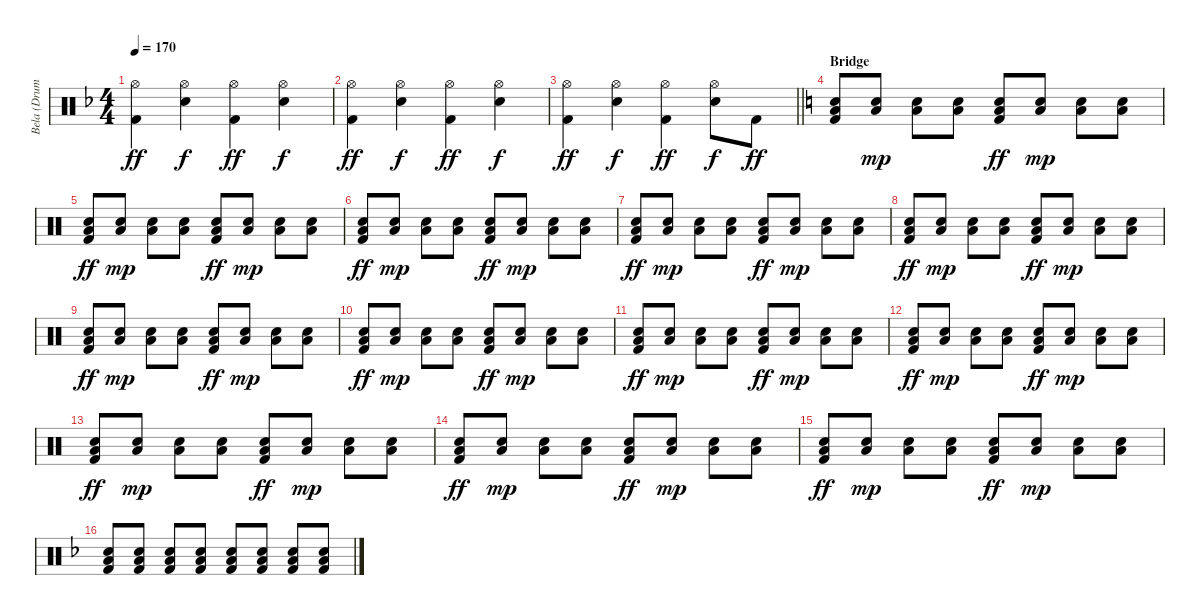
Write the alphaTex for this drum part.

\track ("Bela (Drums)" "Bela (Drum") {instrument percussion}
\staff {score}
\articulation defaults
\ts (4 4)
\tempo 170
\clef neutral
\ks f
("Hi-Hat (open)" "Kick (hit) 2").4{dy ff} ("Hi-Hat (open)" "Electric Snare (hit)").4{dy f} ("Hi-Hat (open)" "Kick (hit) 2").4{dy ff} ("Hi-Hat (open)" "Electric Snare (hit)").4{dy f} |
("Hi-Hat (open)" "Kick (hit) 2").4{dy ff} ("Hi-Hat (open)" "Electric Snare (hit)").4{dy f} ("Hi-Hat (open)" "Kick (hit) 2").4{dy ff} ("Hi-Hat (open)" "Electric Snare (hit)").4{dy f} |
\barLineRight lightlight
("Hi-Hat (open)" "Kick (hit) 2").4{dy ff} ("Hi-Hat (open)" "Electric Snare (hit)").4{dy f} ("Hi-Hat (open)" "Kick (hit) 2").4{dy ff} ("Hi-Hat (open)" "Electric Snare (hit)").8{dy f} "Kick (hit) 2".8{dy ff} |
\section ("" "Bridge")
\ks c
("Low Floor Tom (hit)" "Electric Snare (hit)" "Kick (hit) 2").8 ("Low Floor Tom (hit)" "Electric Snare (hit)").8{dy mp} ("Low Floor Tom (hit)" "Electric Snare (hit)").8 ("Low Floor Tom (hit)" "Electric Snare (hit)").8 ("Low Floor Tom (hit)" "Electric Snare (hit)" "Kick (hit) 2").8{dy ff} ("Low Floor Tom (hit)" "Electric Snare (hit)").8{dy mp} ("Low Floor Tom (hit)" "Electric Snare (hit)").8 ("Low Floor Tom (hit)" "Electric Snare (hit)").8 |
("Low Floor Tom (hit)" "Electric Snare (hit)" "Kick (hit) 2").8{dy ff} ("Low Floor Tom (hit)" "Electric Snare (hit)").8{dy mp} ("Low Floor Tom (hit)" "Electric Snare (hit)").8 ("Low Floor Tom (hit)" "Electric Snare (hit)").8 ("Low Floor Tom (hit)" "Electric Snare (hit)" "Kick (hit) 2").8{dy ff} ("Low Floor Tom (hit)" "Electric Snare (hit)").8{dy mp} ("Low Floor Tom (hit)" "Electric Snare (hit)").8 ("Low Floor Tom (hit)" "Electric Snare (hit)").8 |
("Low Floor Tom (hit)" "Electric Snare (hit)" "Kick (hit) 2").8{dy ff} ("Low Floor Tom (hit)" "Electric Snare (hit)").8{dy mp} ("Low Floor Tom (hit)" "Electric Snare (hit)").8 ("Low Floor Tom (hit)" "Electric Snare (hit)").8 ("Low Floor Tom (hit)" "Electric Snare (hit)" "Kick (hit) 2").8{dy ff} ("Low Floor Tom (hit)" "Electric Snare (hit)").8{dy mp} ("Low Floor Tom (hit)" "Electric Snare (hit)").8 ("Low Floor Tom (hit)" "Electric Snare (hit)").8 |
("Low Floor Tom (hit)" "Electric Snare (hit)" "Kick (hit) 2").8{dy ff} ("Low Floor Tom (hit)" "Electric Snare (hit)").8{dy mp} ("Low Floor Tom (hit)" "Electric Snare (hit)").8 ("Low Floor Tom (hit)" "Electric Snare (hit)").8 ("Low Floor Tom (hit)" "Electric Snare (hit)" "Kick (hit) 2").8{dy ff} ("Low Floor Tom (hit)" "Electric Snare (hit)").8{dy mp} ("Low Floor Tom (hit)" "Electric Snare (hit)").8 ("Low Floor Tom (hit)" "Electric Snare (hit)").8 |
("Low Floor Tom (hit)" "Electric Snare (hit)" "Kick (hit) 2").8{dy ff} ("Low Floor Tom (hit)" "Electric Snare (hit)").8{dy mp} ("Low Floor Tom (hit)" "Electric Snare (hit)").8 ("Low Floor Tom (hit)" "Electric Snare (hit)").8 ("Low Floor Tom (hit)" "Electric Snare (hit)" "Kick (hit) 2").8{dy ff} ("Low Floor Tom (hit)" "Electric Snare (hit)").8{dy mp} ("Low Floor Tom (hit)" "Electric Snare (hit)").8 ("Low Floor Tom (hit)" "Electric Snare (hit)").8 |
("Low Floor Tom (hit)" "Electric Snare (hit)" "Kick (hit) 2").8{dy ff} ("Low Floor Tom (hit)" "Electric Snare (hit)").8{dy mp} ("Low Floor Tom (hit)" "Electric Snare (hit)").8 ("Low Floor Tom (hit)" "Electric Snare (hit)").8 ("Low Floor Tom (hit)" "Electric Snare (hit)" "Kick (hit) 2").8{dy ff} ("Low Floor Tom (hit)" "Electric Snare (hit)").8{dy mp} ("Low Floor Tom (hit)" "Electric Snare (hit)").8 ("Low Floor Tom (hit)" "Electric Snare (hit)").8 |
("Low Floor Tom (hit)" "Electric Snare (hit)" "Kick (hit) 2").8{dy ff} ("Low Floor Tom (hit)" "Electric Snare (hit)").8{dy mp} ("Low Floor Tom (hit)" "Electric Snare (hit)").8 ("Low Floor Tom (hit)" "Electric Snare (hit)").8 ("Low Floor Tom (hit)" "Electric Snare (hit)" "Kick (hit) 2").8{dy ff} ("Low Floor Tom (hit)" "Electric Snare (hit)").8{dy mp} ("Low Floor Tom (hit)" "Electric Snare (hit)").8 ("Low Floor Tom (hit)" "Electric Snare (hit)").8 |
("Low Floor Tom (hit)" "Electric Snare (hit)" "Kick (hit) 2").8{dy ff} ("Low Floor Tom (hit)" "Electric Snare (hit)").8{dy mp} ("Low Floor Tom (hit)" "Electric Snare (hit)").8 ("Low Floor Tom (hit)" "Electric Snare (hit)").8 ("Low Floor Tom (hit)" "Electric Snare (hit)" "Kick (hit) 2").8{dy ff} ("Low Floor Tom (hit)" "Electric Snare (hit)").8{dy mp} ("Low Floor Tom (hit)" "Electric Snare (hit)").8 ("Low Floor Tom (hit)" "Electric Snare (hit)").8 |
("Low Floor Tom (hit)" "Electric Snare (hit)" "Kick (hit) 2").8{dy ff} ("Low Floor Tom (hit)" "Electric Snare (hit)").8{dy mp} ("Low Floor Tom (hit)" "Electric Snare (hit)").8 ("Low Floor Tom (hit)" "Electric Snare (hit)").8 ("Low Floor Tom (hit)" "Electric Snare (hit)" "Kick (hit) 2").8{dy ff} ("Low Floor Tom (hit)" "Electric Snare (hit)").8{dy mp} ("Low Floor Tom (hit)" "Electric Snare (hit)").8 ("Low Floor Tom (hit)" "Electric Snare (hit)").8 |
("Low Floor Tom (hit)" "Electric Snare (hit)" "Kick (hit) 2").8{dy ff} ("Low Floor Tom (hit)" "Electric Snare (hit)").8{dy mp} ("Low Floor Tom (hit)" "Electric Snare (hit)").8 ("Low Floor Tom (hit)" "Electric Snare (hit)").8 ("Low Floor Tom (hit)" "Electric Snare (hit)" "Kick (hit) 2").8{dy ff} ("Low Floor Tom (hit)" "Electric Snare (hit)").8{dy mp} ("Low Floor Tom (hit)" "Electric Snare (hit)").8 ("Low Floor Tom (hit)" "Electric Snare (hit)").8 |
("Low Floor Tom (hit)" "Electric Snare (hit)" "Kick (hit) 2").8{dy ff} ("Low Floor Tom (hit)" "Electric Snare (hit)").8{dy mp} ("Low Floor Tom (hit)" "Electric Snare (hit)").8 ("Low Floor Tom (hit)" "Electric Snare (hit)").8 ("Low Floor Tom (hit)" "Electric Snare (hit)" "Kick (hit) 2").8{dy ff} ("Low Floor Tom (hit)" "Electric Snare (hit)").8{dy mp} ("Low Floor Tom (hit)" "Electric Snare (hit)").8 ("Low Floor Tom (hit)" "Electric Snare (hit)").8 |
("Low Floor Tom (hit)" "Electric Snare (hit)" "Kick (hit) 2").8{dy ff} ("Low Floor Tom (hit)" "Electric Snare (hit)").8{dy mp} ("Low Floor Tom (hit)" "Electric Snare (hit)").8 ("Low Floor Tom (hit)" "Electric Snare (hit)").8 ("Low Floor Tom (hit)" "Electric Snare (hit)" "Kick (hit) 2").8{dy ff} ("Low Floor Tom (hit)" "Electric Snare (hit)").8{dy mp} ("Low Floor Tom (hit)" "Electric Snare (hit)").8 ("Low Floor Tom (hit)" "Electric Snare (hit)").8 |
\ks f
("Low Floor Tom (hit)" "Electric Snare (hit)" "Kick (hit) 2").8 ("Low Floor Tom (hit)" "Electric Snare (hit)" "Kick (hit) 2").8 ("Low Floor Tom (hit)" "Electric Snare (hit)" "Kick (hit) 2").8 ("Low Floor Tom (hit)" "Electric Snare (hit)" "Kick (hit) 2").8 ("Low Floor Tom (hit)" "Electric Snare (hit)" "Kick (hit) 2").8 ("Low Floor Tom (hit)" "Electric Snare (hit)" "Kick (hit) 2").8 ("Low Floor Tom (hit)" "Electric Snare (hit)" "Kick (hit) 2").8 ("Low Floor Tom (hit)" "Electric Snare (hit)" "Kick (hit) 2").8
